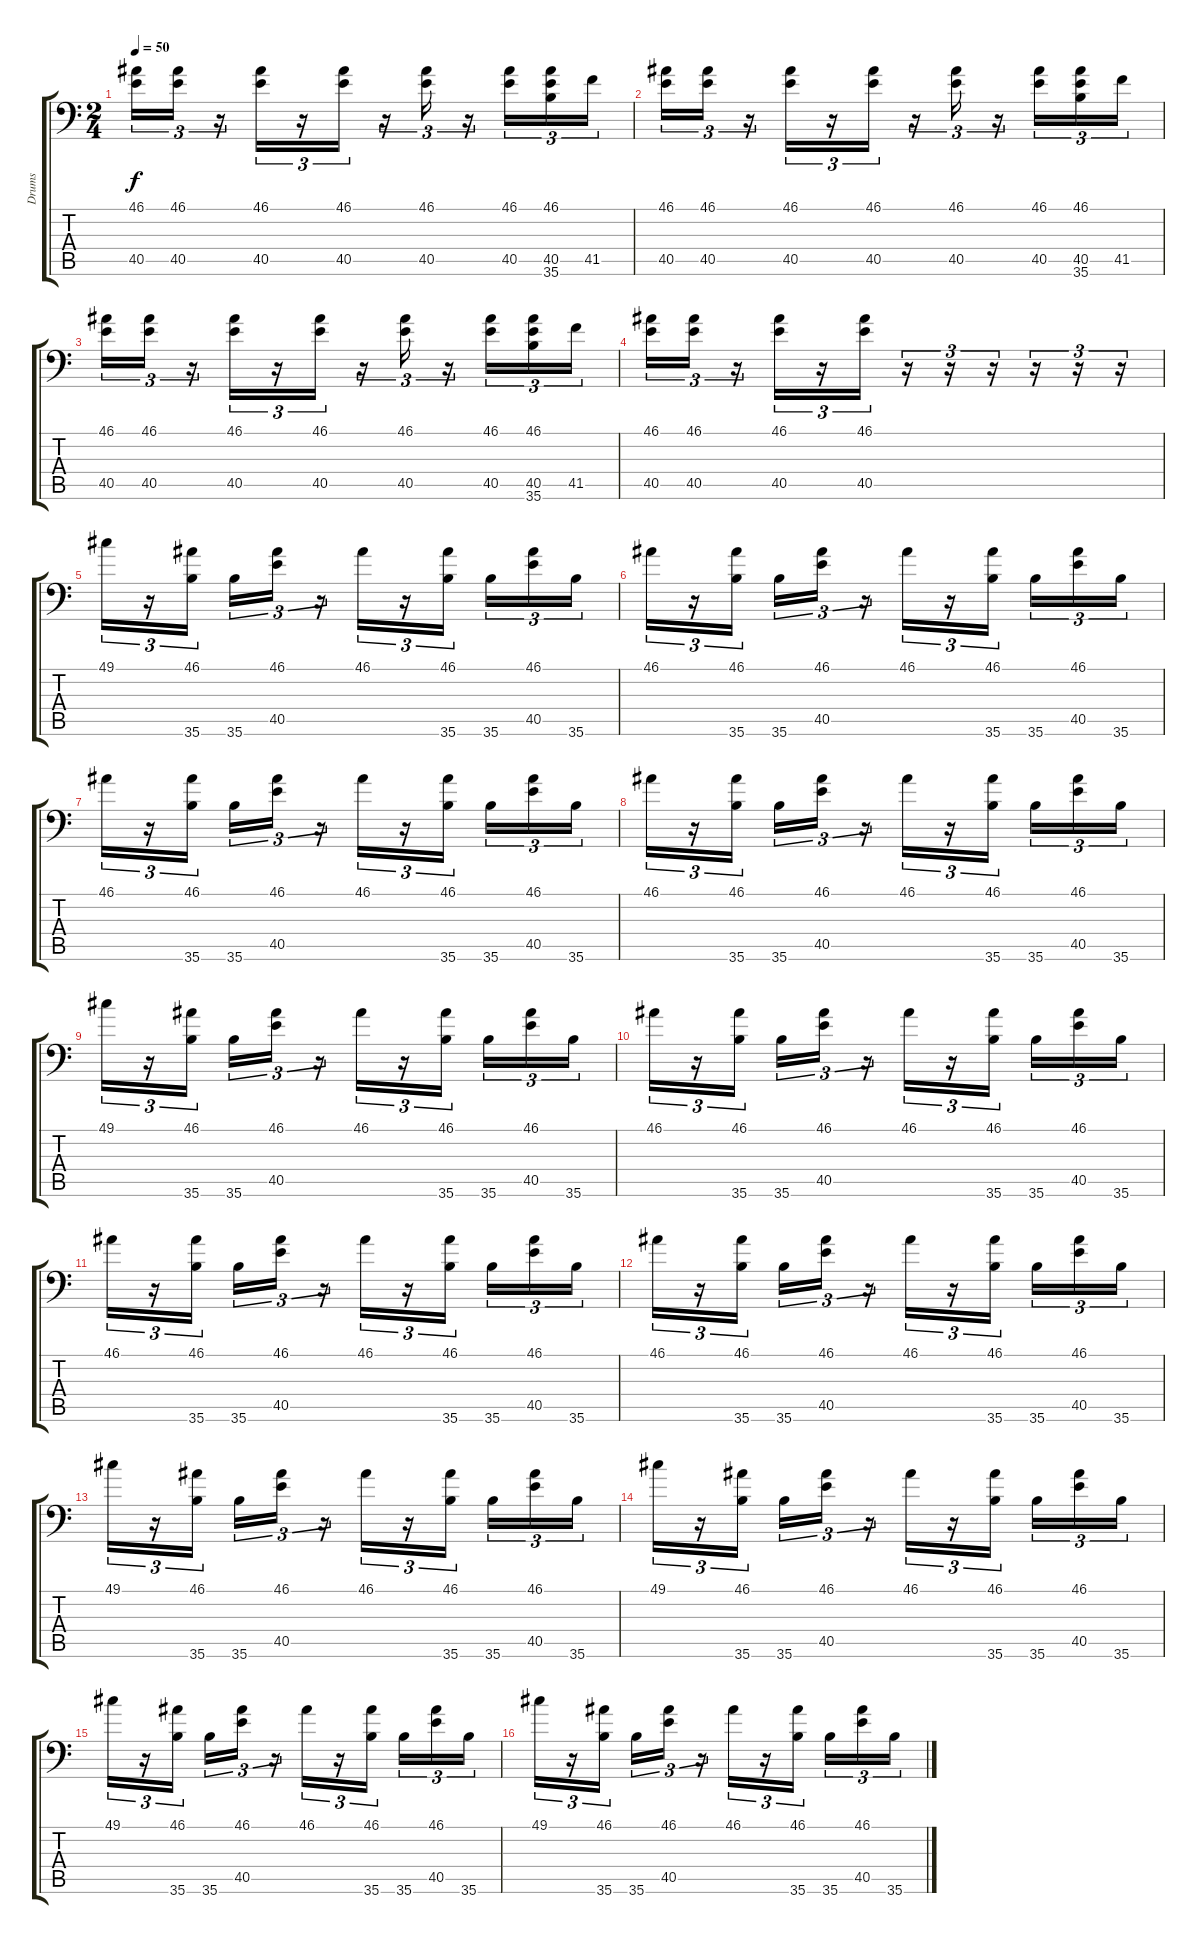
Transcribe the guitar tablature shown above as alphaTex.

\track ("Drums" "Drums") {instrument acousticgrandpiano}
\staff {score tabs}
\tuning (C-1 C-1 C-1 C-1 C-1 C-1) {hide}
\ts (2 4)
\tempo 50
\clef f4
\ks c
(46.1 40.5).16{tu (3 2) dy f} (46.1 40.5).16{tu (3 2)} r.16{tu (3 2)} (46.1 40.5).16{tu (3 2)} r.16{tu (3 2)} (46.1 40.5).16{tu (3 2)} r.16{tu (3 2)} (46.1 40.5).16{tu (3 2)} r.16{tu (3 2)} (46.1 40.5).16{tu (3 2)} (46.1 40.5 35.6).16{tu (3 2)} 41.5.16{tu (3 2)} |
(46.1 40.5).16{tu (3 2)} (46.1 40.5).16{tu (3 2)} r.16{tu (3 2)} (46.1 40.5).16{tu (3 2)} r.16{tu (3 2)} (46.1 40.5).16{tu (3 2)} r.16{tu (3 2)} (46.1 40.5).16{tu (3 2)} r.16{tu (3 2)} (46.1 40.5).16{tu (3 2)} (46.1 40.5 35.6).16{tu (3 2)} 41.5.16{tu (3 2)} |
(46.1 40.5).16{tu (3 2)} (46.1 40.5).16{tu (3 2)} r.16{tu (3 2)} (46.1 40.5).16{tu (3 2)} r.16{tu (3 2)} (46.1 40.5).16{tu (3 2)} r.16{tu (3 2)} (46.1 40.5).16{tu (3 2)} r.16{tu (3 2)} (46.1 40.5).16{tu (3 2)} (46.1 40.5 35.6).16{tu (3 2)} 41.5.16{tu (3 2)} |
(46.1 40.5).16{tu (3 2)} (46.1 40.5).16{tu (3 2)} r.16{tu (3 2)} (46.1 40.5).16{tu (3 2)} r.16{tu (3 2)} (46.1 40.5).16{tu (3 2)} r.16{tu (3 2)} r.16{tu (3 2)} r.16{tu (3 2)} r.16{tu (3 2)} r.16{tu (3 2)} r.16{tu (3 2)} |
49.1.16{tu (3 2)} r.16{tu (3 2)} (46.1 35.6).16{tu (3 2)} 35.6.16{tu (3 2)} (46.1 40.5).16{tu (3 2)} r.16{tu (3 2)} 46.1.16{tu (3 2)} r.16{tu (3 2)} (46.1 35.6).16{tu (3 2)} 35.6.16{tu (3 2)} (46.1 40.5).16{tu (3 2)} 35.6.16{tu (3 2)} |
46.1.16{tu (3 2)} r.16{tu (3 2)} (46.1 35.6).16{tu (3 2)} 35.6.16{tu (3 2)} (46.1 40.5).16{tu (3 2)} r.16{tu (3 2)} 46.1.16{tu (3 2)} r.16{tu (3 2)} (46.1 35.6).16{tu (3 2)} 35.6.16{tu (3 2)} (46.1 40.5).16{tu (3 2)} 35.6.16{tu (3 2)} |
46.1.16{tu (3 2)} r.16{tu (3 2)} (46.1 35.6).16{tu (3 2)} 35.6.16{tu (3 2)} (46.1 40.5).16{tu (3 2)} r.16{tu (3 2)} 46.1.16{tu (3 2)} r.16{tu (3 2)} (46.1 35.6).16{tu (3 2)} 35.6.16{tu (3 2)} (46.1 40.5).16{tu (3 2)} 35.6.16{tu (3 2)} |
46.1.16{tu (3 2)} r.16{tu (3 2)} (46.1 35.6).16{tu (3 2)} 35.6.16{tu (3 2)} (46.1 40.5).16{tu (3 2)} r.16{tu (3 2)} 46.1.16{tu (3 2)} r.16{tu (3 2)} (46.1 35.6).16{tu (3 2)} 35.6.16{tu (3 2)} (46.1 40.5).16{tu (3 2)} 35.6.16{tu (3 2)} |
49.1.16{tu (3 2)} r.16{tu (3 2)} (46.1 35.6).16{tu (3 2)} 35.6.16{tu (3 2)} (46.1 40.5).16{tu (3 2)} r.16{tu (3 2)} 46.1.16{tu (3 2)} r.16{tu (3 2)} (46.1 35.6).16{tu (3 2)} 35.6.16{tu (3 2)} (46.1 40.5).16{tu (3 2)} 35.6.16{tu (3 2)} |
46.1.16{tu (3 2)} r.16{tu (3 2)} (46.1 35.6).16{tu (3 2)} 35.6.16{tu (3 2)} (46.1 40.5).16{tu (3 2)} r.16{tu (3 2)} 46.1.16{tu (3 2)} r.16{tu (3 2)} (46.1 35.6).16{tu (3 2)} 35.6.16{tu (3 2)} (46.1 40.5).16{tu (3 2)} 35.6.16{tu (3 2)} |
46.1.16{tu (3 2)} r.16{tu (3 2)} (46.1 35.6).16{tu (3 2)} 35.6.16{tu (3 2)} (46.1 40.5).16{tu (3 2)} r.16{tu (3 2)} 46.1.16{tu (3 2)} r.16{tu (3 2)} (46.1 35.6).16{tu (3 2)} 35.6.16{tu (3 2)} (46.1 40.5).16{tu (3 2)} 35.6.16{tu (3 2)} |
46.1.16{tu (3 2)} r.16{tu (3 2)} (46.1 35.6).16{tu (3 2)} 35.6.16{tu (3 2)} (46.1 40.5).16{tu (3 2)} r.16{tu (3 2)} 46.1.16{tu (3 2)} r.16{tu (3 2)} (46.1 35.6).16{tu (3 2)} 35.6.16{tu (3 2)} (46.1 40.5).16{tu (3 2)} 35.6.16{tu (3 2)} |
49.1.16{tu (3 2)} r.16{tu (3 2)} (46.1 35.6).16{tu (3 2)} 35.6.16{tu (3 2)} (46.1 40.5).16{tu (3 2)} r.16{tu (3 2)} 46.1.16{tu (3 2)} r.16{tu (3 2)} (46.1 35.6).16{tu (3 2)} 35.6.16{tu (3 2)} (46.1 40.5).16{tu (3 2)} 35.6.16{tu (3 2)} |
49.1.16{tu (3 2)} r.16{tu (3 2)} (46.1 35.6).16{tu (3 2)} 35.6.16{tu (3 2)} (46.1 40.5).16{tu (3 2)} r.16{tu (3 2)} 46.1.16{tu (3 2)} r.16{tu (3 2)} (46.1 35.6).16{tu (3 2)} 35.6.16{tu (3 2)} (46.1 40.5).16{tu (3 2)} 35.6.16{tu (3 2)} |
49.1.16{tu (3 2)} r.16{tu (3 2)} (46.1 35.6).16{tu (3 2)} 35.6.16{tu (3 2)} (46.1 40.5).16{tu (3 2)} r.16{tu (3 2)} 46.1.16{tu (3 2)} r.16{tu (3 2)} (46.1 35.6).16{tu (3 2)} 35.6.16{tu (3 2)} (46.1 40.5).16{tu (3 2)} 35.6.16{tu (3 2)} |
49.1.16{tu (3 2)} r.16{tu (3 2)} (46.1 35.6).16{tu (3 2)} 35.6.16{tu (3 2)} (46.1 40.5).16{tu (3 2)} r.16{tu (3 2)} 46.1.16{tu (3 2)} r.16{tu (3 2)} (46.1 35.6).16{tu (3 2)} 35.6.16{tu (3 2)} (46.1 40.5).16{tu (3 2)} 35.6.16{tu (3 2)}
